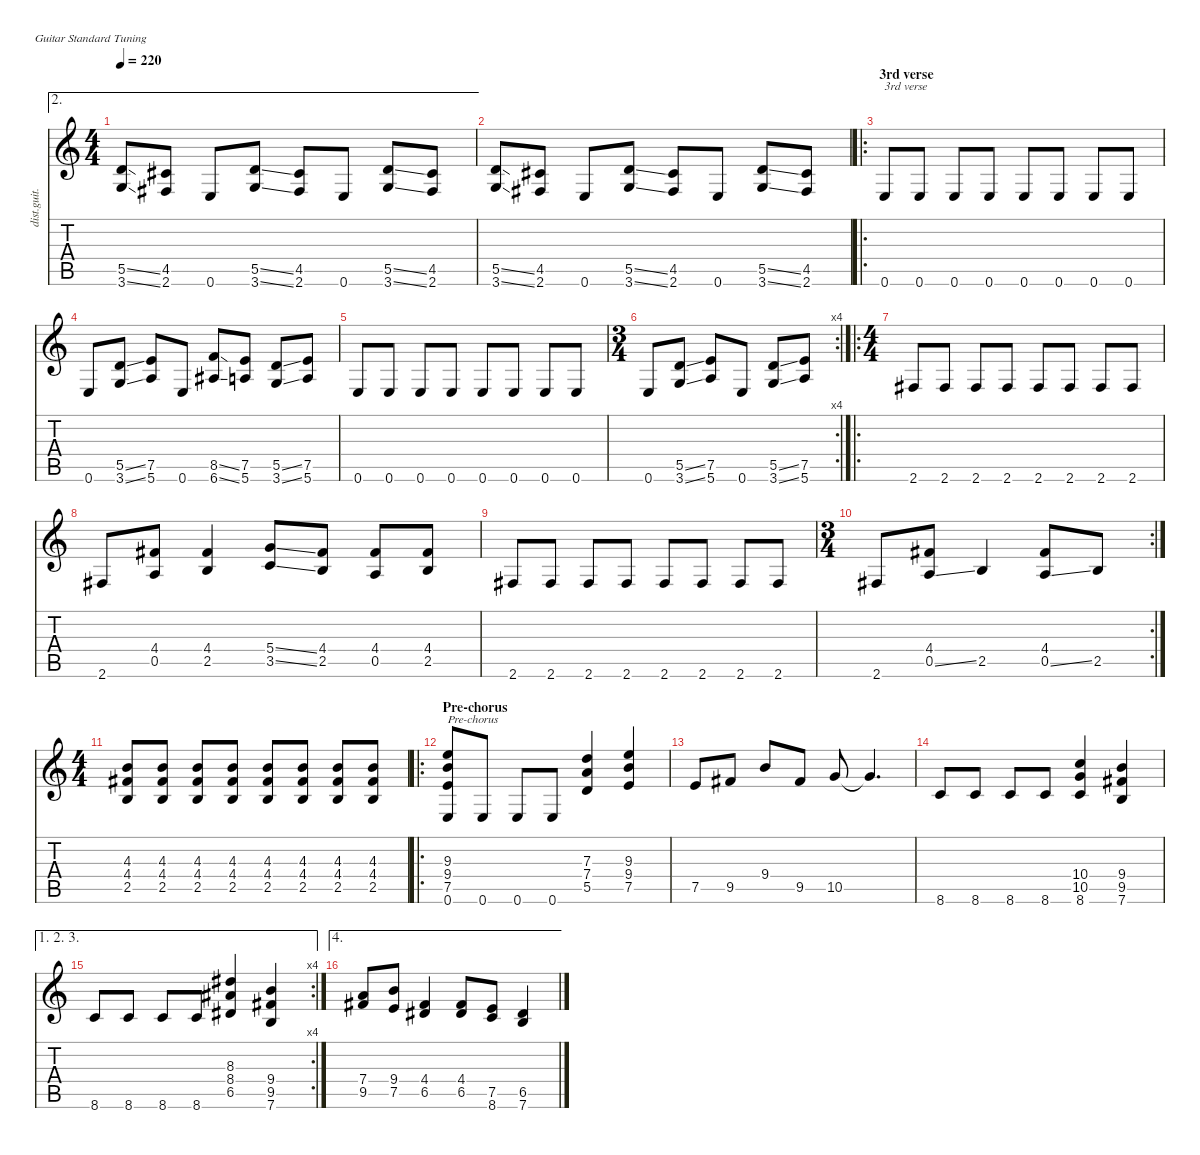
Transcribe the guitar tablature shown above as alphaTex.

\defaultSystemsLayout 4
\hideDynamics
\bracketExtendMode nobrackets
\track ("Hetfield" "dist.guit.") {instrument distortionguitar}
\staff {score tabs}
\tuning (E4 B3 G3 D3 A2 E2)
\ae 2
\ts (4 4)
\tempo 220
\clef g2
\ks c
(5.5{ss} 3.6{ss}).8{dy f beam Up} (4.5{acc #} 2.6{acc #}).8{beam Up} 0.6.8{beam Up} (5.5{ss} 3.6{ss}).8{beam Up} (4.5{acc #} 2.6{acc #}).8{beam Up} 0.6.8{beam Up} (5.5{ss} 3.6{ss}).8{beam Up} (4.5{acc #} 2.6{acc #}).8{beam Up} |
(5.5{ss} 3.6{ss}).8{beam Up} (4.5{acc #} 2.6{acc #}).8{beam Up} 0.6.8{beam Up} (5.5{ss} 3.6{ss}).8{beam Up} (4.5{acc #} 2.6{acc #}).8{beam Up} 0.6.8{beam Up} (5.5{ss} 3.6{ss}).8{beam Up} (4.5{acc #} 2.6{acc #}).8{beam Up} |
\ro
\section ("" "3rd verse")
0.6.8{txt "3rd verse" beam Up} 0.6.8{beam Up} 0.6.8{beam Up} 0.6.8{beam Up} 0.6.8{beam Up} 0.6.8{beam Up} 0.6.8{beam Up} 0.6.8{beam Up} |
0.6.8{beam Up} (5.5{ss} 3.6{ss}).8{beam Up} (7.5 5.6).8{beam Up} 0.6.8{beam Up} (8.5{ss} 6.6{ss acc #}).8{beam Up} (7.5 5.6).8{beam Up} (5.5{ss} 3.6{ss}).8{beam Up} (7.5 5.6).8{beam Up} |
0.6.8{beam Up} 0.6.8{beam Up} 0.6.8{beam Up} 0.6.8{beam Up} 0.6.8{beam Up} 0.6.8{beam Up} 0.6.8{beam Up} 0.6.8{beam Up} |
\rc 4
\ts (3 4)
0.6.8{beam Up} (5.5{ss} 3.6{ss}).8{beam Up} (7.5 5.6).8{beam Up} 0.6.8{beam Up} (5.5{ss} 3.6{ss}).8{beam Up} (7.5 5.6).8{beam Up} |
\ro
\ts (4 4)
2.6{acc #}.8{beam Up} 2.6{acc #}.8{beam Up} 2.6{acc #}.8{beam Up} 2.6{acc #}.8{beam Up} 2.6{acc #}.8{beam Up} 2.6{acc #}.8{beam Up} 2.6{acc #}.8{beam Up} 2.6{acc #}.8{beam Up} |
2.6{acc #}.8{beam Up} (4.4{acc #} 0.5).8{beam Up} (4.4{acc #} 2.5).4{beam Up} (5.4{ss} 3.5{ss}).8{beam Up} (4.4{acc #} 2.5).8{beam Up} (4.4{acc #} 0.5).8{beam Up} (4.4{acc #} 2.5).8{beam Up} |
2.6{acc #}.8{beam Up} 2.6{acc #}.8{beam Up} 2.6{acc #}.8{beam Up} 2.6{acc #}.8{beam Up} 2.6{acc #}.8{beam Up} 2.6{acc #}.8{beam Up} 2.6{acc #}.8{beam Up} 2.6{acc #}.8{beam Up} |
\rc 2
\ts (3 4)
2.6{acc #}.8{beam Up} (4.4{acc #} 0.5{ss}).8{beam Up} 2.5.4{beam Up} (4.4{acc #} 0.5{ss}).8{beam Up} 2.5.8{beam Up} |
\ts (4 4)
(4.3 4.4{acc #} 2.5).8{beam Up} (4.3 4.4{acc #} 2.5).8{beam Up} (4.3 4.4{acc #} 2.5).8{beam Up} (4.3 4.4{acc #} 2.5).8{beam Up} (4.3 4.4{acc #} 2.5).8{beam Up} (4.3 4.4{acc #} 2.5).8{beam Up} (4.3 4.4{acc #} 2.5).8{beam Up} (4.3 4.4{acc #} 2.5).8{beam Up} |
\ro
\section ("" "Pre-chorus")
(9.3 9.4 7.5 0.6).8{txt "Pre-chorus" beam Up} 0.6.8{beam Up} 0.6.8{beam Up} 0.6.8{beam Up} (7.3 7.4 5.5).4{beam Up} (9.3 9.4 7.5).4{beam Up} |
7.5.8{beam Up} 9.5{acc #}.8{beam Up} 9.4.8{beam Up} 9.5{acc #}.8{beam Up} 10.5.8{beam Up} 10.5{t}.4{d beam Up} |
8.6.8{beam Up} 8.6.8{beam Up} 8.6.8{beam Up} 8.6.8{beam Up} (10.4 10.5 8.6).4{beam Up} (9.4 9.5{acc #} 7.6).4{beam Up} |
\ae (1 2 3)
\rc 4
8.6.8{beam Up} 8.6.8{beam Up} 8.6.8{beam Up} 8.6.8{beam Up} (8.3{acc #} 8.4{acc #} 6.5{acc #}).4{beam Up} (9.4 9.5{acc #} 7.6).4{beam Up} |
\ae 4
(7.4 9.5{acc #}).8{beam Up} (9.4 7.5).8{beam Up} (4.4{acc #} 6.5{acc #}).4{beam Up} (4.4{acc #} 6.5{acc #}).8{beam Up} (7.5 8.6).8{beam Up} (6.5{acc #} 7.6).4{beam Up}
